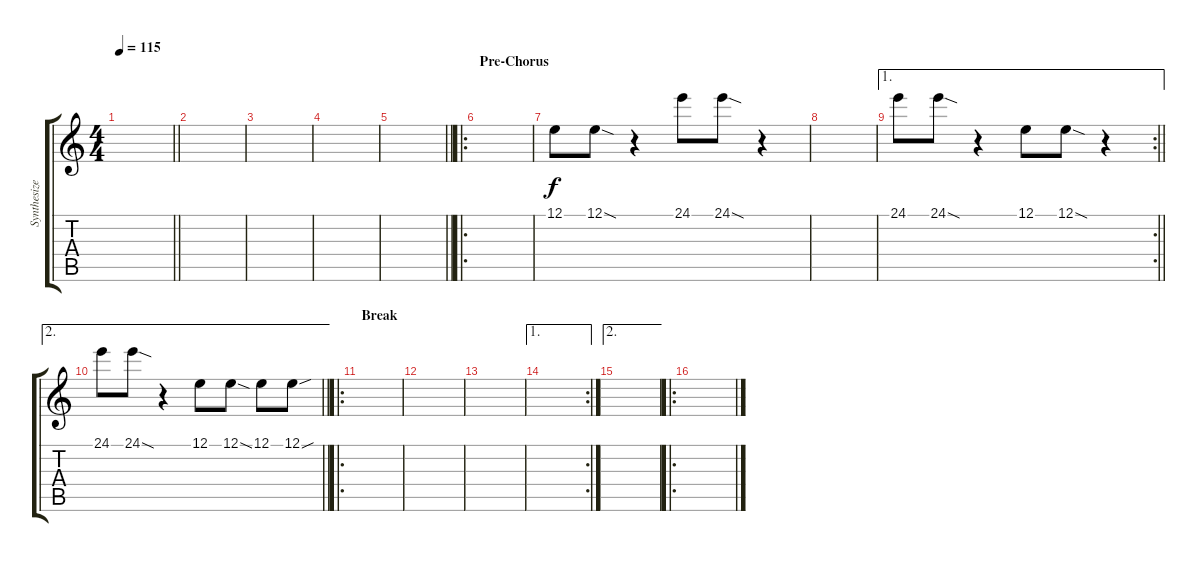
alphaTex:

\track ("Synthesizer 3" "Synthesize") {instrument lead2sawtooth}
\staff {score tabs}
\tuning (E4 B3 G3 D3 A2 E2) {hide}
\ts (4 4)
\tempo 115
\clef g2
\barLineRight lightlight
\ks c
|
|
|
|
\barLineRight lightlight
|
\ro
\section ("" "Pre-Chorus")
|
12.1.8{instrument lead8bassandlead} 12.1{sod}.8 r.4 24.1.8 24.1{sod}.8 r.4 |
|
\ae 1
\rc 2
\barLineRight lightlight
24.1.8 24.1{sod}.8 r.4 12.1.8 12.1{sod}.8 r.4 |
\ae 2
\barLineRight lightlight
24.1.8 24.1{sod}.8 r.4 12.1.8 12.1{sod}.8 12.1.8 12.1{sou}.8 |
\ro
\section ("" "Break")
|
|
|
\ae 1
\rc 2
|
\ae 2
|
\ro
